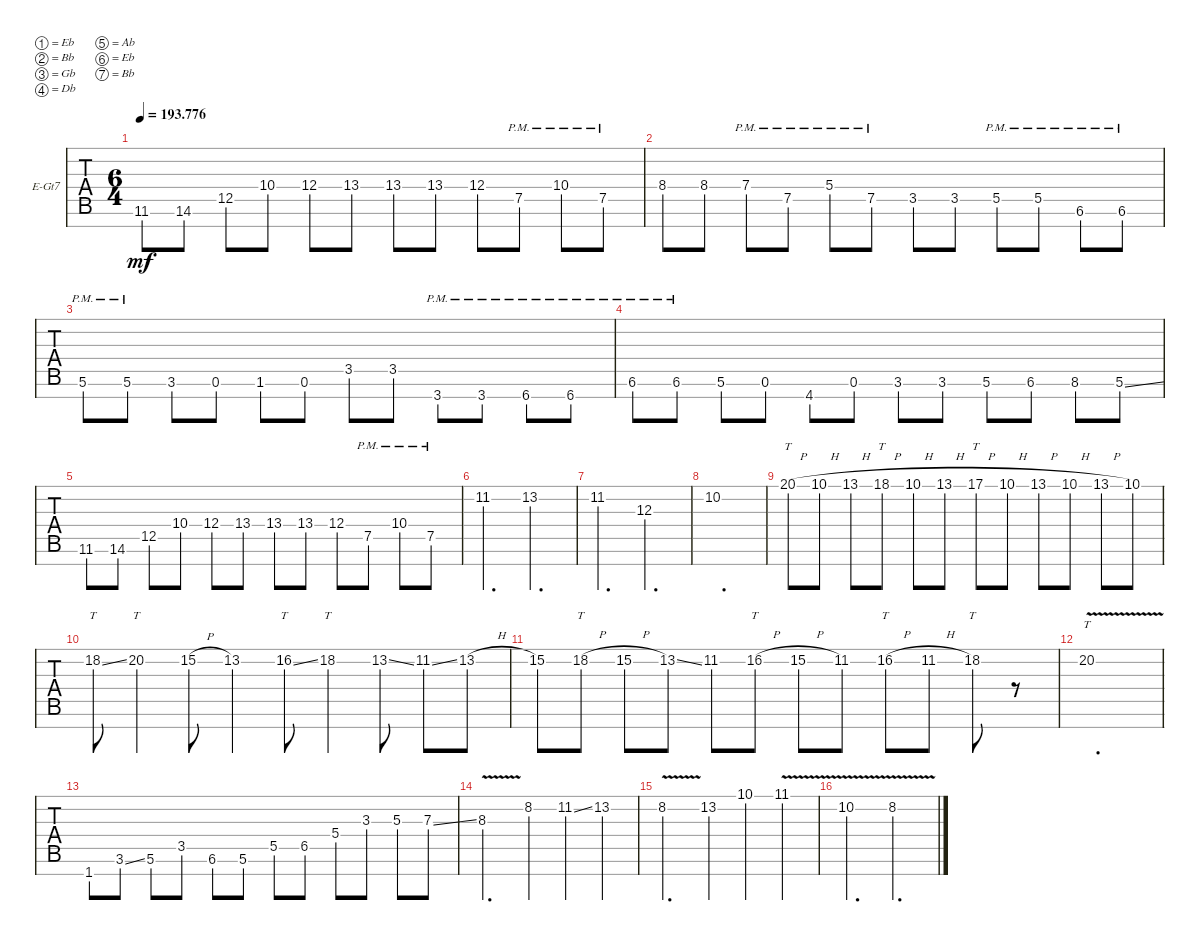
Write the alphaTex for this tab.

\defaultSystemsLayout 4
\bracketExtendMode groupsimilarinstruments
\firstSystemTrackNameOrientation horizontal
\otherSystemsTrackNameOrientation horizontal
\track ("Electric Guitar" "E-Gt7") {multiBarRest instrument overdrivenguitar}
\staff {tabs}
\tuning (Eb4 Bb3 Gb3 Db3 Ab2 Eb2 Bb1)
\ts (6 4)
\scale
0.245054
\tempo
193.776
\accidentals auto
\clef g2
\ottava regular
\simile none
\ks c
11.6.8{dy mf} 14.6.8 12.5.8 10.4.8 12.4.8 13.4.8 13.4.8 13.4.8 12.4.8 7.5{pm}.8 10.4{pm}.8 7.5{pm}.8 |
8.4.8 8.4.8 7.4{pm}.8 7.5{pm}.8 5.4{pm}.8 7.5{pm}.8 3.5.8 3.5.8 5.5{pm}.8 5.5{pm}.8 6.6{pm}.8 6.6{pm}.8 |
5.6{pm}.8 5.6{pm}.8 3.6.8 0.6.8 1.6.8 0.6.8 3.5.8 3.5.8 3.7{pm}.8 3.7{pm}.8 6.7{pm}.8 6.7{pm}.8 |
6.6{pm}.8 6.6{pm}.8 5.6.8 0.6.8 4.7.8 0.6.8 3.6.8 3.6.8 5.6.8 6.6.8 8.6.8 5.6{ss}.8 |
11.6.8 14.6.8 12.5.8 10.4.8 12.4.8 13.4.8 13.4.8 13.4.8 12.4.8 7.5{pm}.8 10.4{pm}.8 7.5{pm}.8 |
11.2.2{d} 13.2.2{d} |
11.2.2{d} 12.3.2{d} |
10.2.1{d} |
20.1{h}.8{tt} 10.1{h}.8 13.1{h}.8 18.1{h}.8{tt} 10.1{h}.8 13.1{h}.8 17.1{h}.8{tt} 10.1{h}.8 13.1{h}.8 10.1{h}.8 13.1{h}.8 10.1.8 |
18.2{ss}.8{tt} 20.2.4{tt} 15.2{h}.8 13.2.4 16.2{ss}.8{tt} 18.2.4{tt} 13.2{ss}.8 11.2{ss}.8 13.2{h}.8 |
15.2.8 18.2{h}.8{tt} 15.2{h}.8 13.2{ss}.8 11.2.8 16.2{h}.8{tt} 15.2{h}.8 11.2.8 16.2{h}.8{tt} 11.2{h}.8 18.2.8{tt} r.8 |
20.2{v}.1{tt d} |
1.7.8 3.6{ss}.8 5.6.8 3.5.8 6.6.8 5.6.8 5.5.8 6.5.8 5.4.8 3.3.8 5.3.8 7.3{ss}.8 |
8.3{v}.2{d} 8.2.4 11.2{ss}.4 13.2.4 |
8.2{v}.2{d} 13.2.4 10.1.4 11.1{v}.4 |
10.2{v}.2{d} 8.2{v}.2{d}
